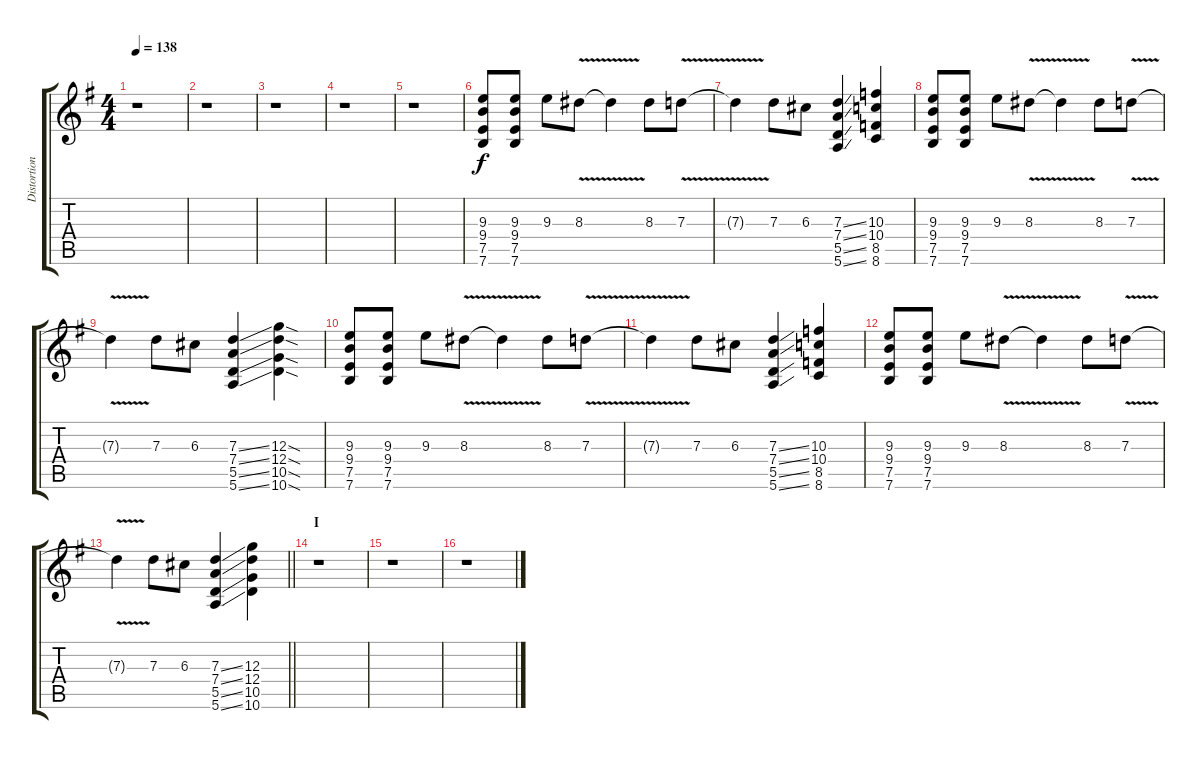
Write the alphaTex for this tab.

\track ("Distortion 7" "Distortion") {instrument distortionguitar}
\staff {score tabs}
\tuning (E4 B3 G3 D3 A2 E2) {hide}
\ts (4 4)
\tempo 138
\clef g2
\ks g
r.1{dy f} |
r.1 |
r.1 |
r.1 |
r.1 |
(9.3 9.4 7.5 7.6).8 (9.3 9.4 7.5 7.6).8 9.3.8 8.3{v}.8 8.3{t}.4 8.3.8 7.3{v}.8 |
7.3{v t}.4 7.3.8 6.3.8 (7.3{ss} 7.4{ss} 5.5{ss} 5.6{ss}).4 (10.3 10.4 8.5 8.6).4 |
(9.3 9.4 7.5 7.6).8 (9.3 9.4 7.5 7.6).8 9.3.8 8.3{v}.8 8.3{t}.4 8.3.8 7.3{v}.8 |
7.3{v t}.4 7.3.8 6.3.8 (7.3{ss} 7.4{ss} 5.5{ss} 5.6{ss}).4 (12.3{sod} 12.4{sod} 10.5{sod} 10.6{sod}).4 |
(9.3 9.4 7.5 7.6).8 (9.3 9.4 7.5 7.6).8 9.3.8 8.3{v}.8 8.3{t}.4 8.3.8 7.3{v}.8 |
7.3{v t}.4 7.3.8 6.3.8 (7.3{ss} 7.4{ss} 5.5{ss} 5.6{ss}).4 (10.3 10.4 8.5 8.6).4 |
(9.3 9.4 7.5 7.6).8 (9.3 9.4 7.5 7.6).8 9.3.8 8.3{v}.8 8.3{t}.4 8.3.8 7.3{v}.8 |
\barLineRight lightlight
7.3{v t}.4 7.3.8 6.3.8 (7.3{ss} 7.4{ss} 5.5{ss} 5.6{ss}).4 (12.3 12.4 10.5 10.6).4 |
\section ("" "I")
r.1 |
r.1 |
r.1
